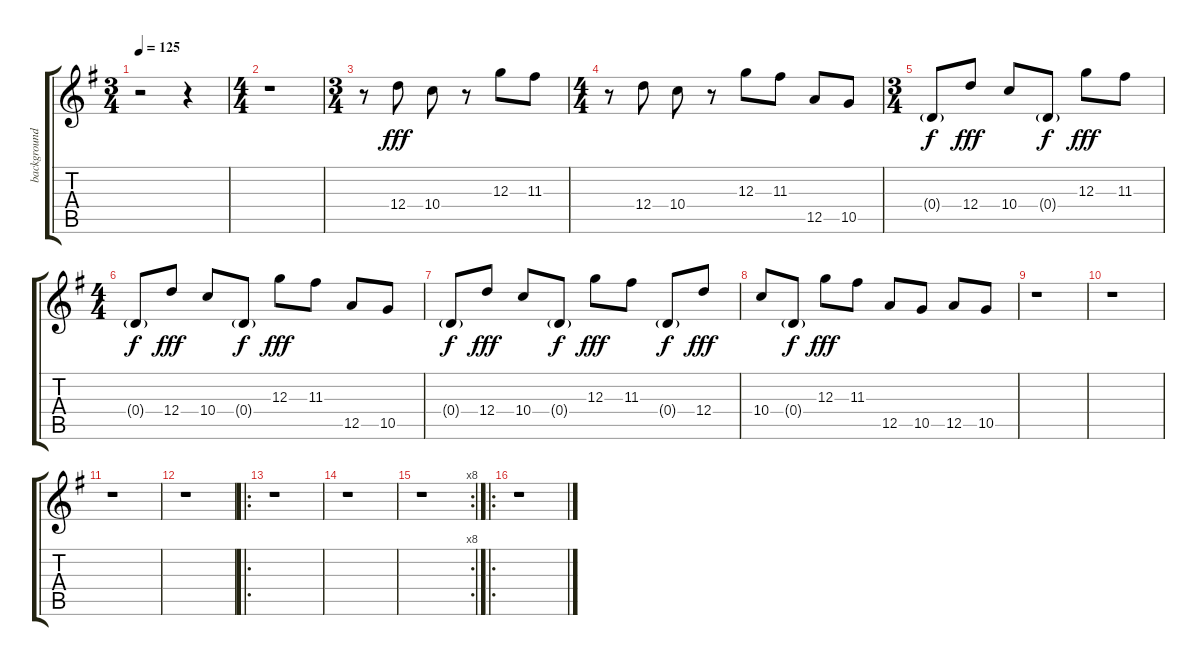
\track ("background guitar" "background") {instrument acousticguitarnylon}
\staff {score tabs}
\tuning (E4 B3 G3 D3 A2 E2) {hide}
\ts (3 4)
\tempo 125
\clef g2
\ks g
r.2{dy fff} r.4 |
\ts (4 4)
r.1 |
\ts (3 4)
r.8 12.4.8 10.4.8 r.8 12.3.8 11.3.8 |
\ts (4 4)
r.8 12.4.8 10.4.8 r.8 12.3.8 11.3.8 12.5.8 10.5.8 |
\ts (3 4)
0.4{g}.8{dy f} 12.4.8{dy fff} 10.4.8 0.4{g}.8{dy f} 12.3.8{dy fff} 11.3.8 |
\ts (4 4)
0.4{g}.8{dy f} 12.4.8{dy fff} 10.4.8 0.4{g}.8{dy f} 12.3.8{dy fff} 11.3.8 12.5.8 10.5.8 |
0.4{g}.8{dy f} 12.4.8{dy fff} 10.4.8 0.4{g}.8{dy f} 12.3.8{dy fff} 11.3.8 0.4{g}.8{dy f} 12.4.8{dy fff} |
10.4.8 0.4{g}.8{dy f} 12.3.8{dy fff} 11.3.8 12.5.8 10.5.8 12.5.8 10.5.8 |
r.1 |
r.1 |
r.1 |
r.1 |
\ro
r.1 |
r.1 |
\rc 8
r.1 |
\ro
r.1
